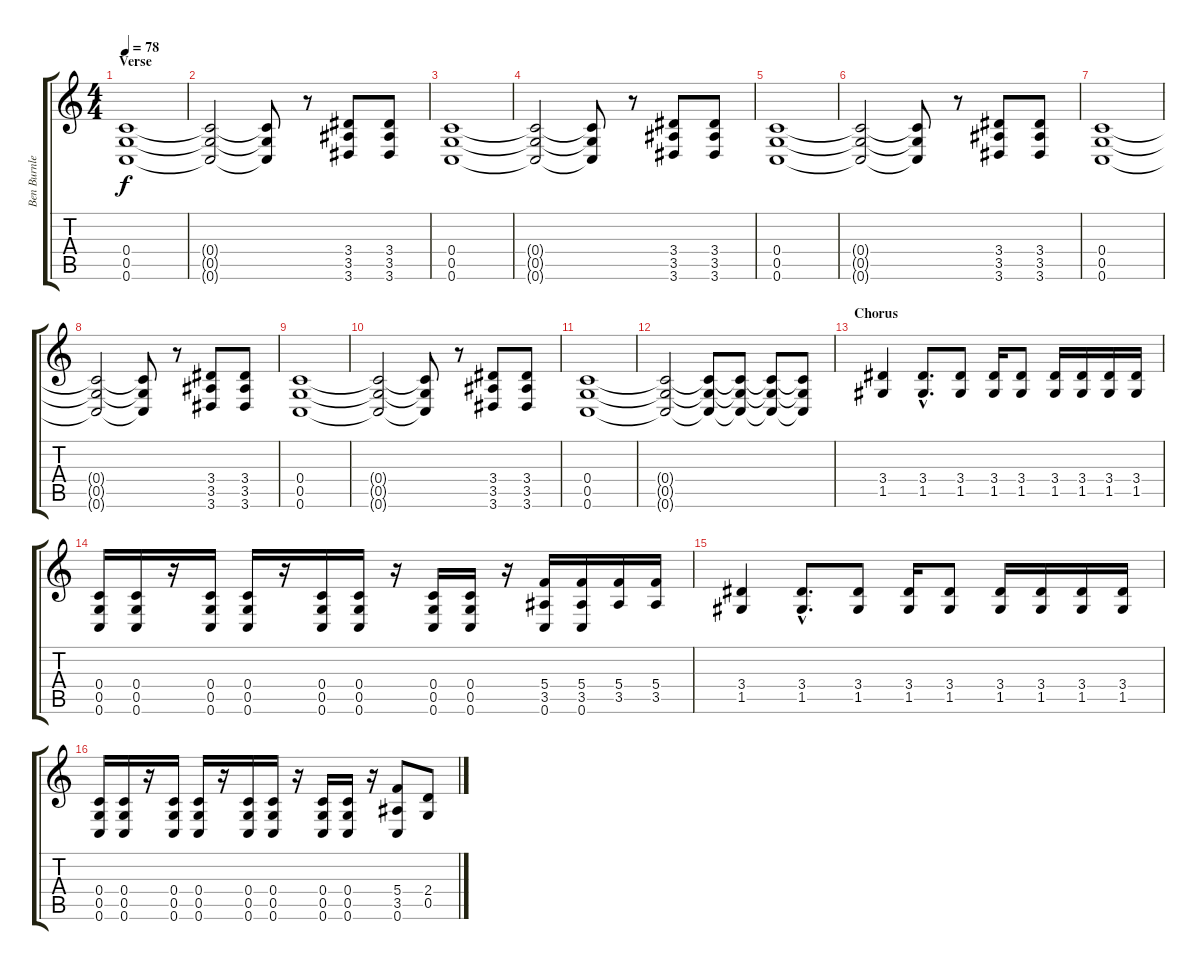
\track ("Ben Burnley (guitar)" "Ben Burnle") {instrument electricguitarjazz}
\staff {score tabs}
\tuning (D4 A3 F3 C3 G2 C2) {hide}
\ts (4 4)
\section ("" "Verse")
\tempo 78
\clef g2
\ks c
(0.4 0.5 0.6).1{dy f volume 0} |
(0.4{t} 0.5{t} 0.6{t}).2 (0.4{t} 0.5{t} 0.6{t}).8 r.8{volume 11} (3.4 3.5 3.6).8 (3.4 3.5 3.6).8 |
(0.4 0.5 0.6).1{volume 0} |
(0.4{t} 0.5{t} 0.6{t}).2 (0.4{t} 0.5{t} 0.6{t}).8 r.8{volume 11} (3.4 3.5 3.6).8 (3.4 3.5 3.6).8 |
(0.4 0.5 0.6).1{volume 0} |
(0.4{t} 0.5{t} 0.6{t}).2 (0.4{t} 0.5{t} 0.6{t}).8 r.8{volume 11} (3.4 3.5 3.6).8 (3.4 3.5 3.6).8 |
(0.4 0.5 0.6).1{volume 0} |
(0.4{t} 0.5{t} 0.6{t}).2 (0.4{t} 0.5{t} 0.6{t}).8 r.8{volume 11} (3.4 3.5 3.6).8 (3.4 3.5 3.6).8 |
(0.4 0.5 0.6).1{volume 0} |
(0.4{t} 0.5{t} 0.6{t}).2 (0.4{t} 0.5{t} 0.6{t}).8 r.8{volume 11} (3.4 3.5 3.6).8 (3.4 3.5 3.6).8 |
(0.4 0.5 0.6).1 |
(0.4{t} 0.5{t} 0.6{t}).2 (0.4{t} 0.5{t} 0.6{t}).8 (0.4{t} 0.5{t} 0.6{t}).8 (0.4{t} 0.5{t} 0.6{t}).8 (0.4{t} 0.5{t} 0.6{t}).8 |
\section ("" "Chorus")
(3.4 1.5).4 (3.4{hac} 1.5{hac}).8{d} (3.4 1.5).8 (3.4 1.5).16 (3.4 1.5).8 (3.4 1.5).16 (3.4 1.5).16 (3.4 1.5).16 (3.4 1.5).16 |
(0.4 0.5 0.6).16 (0.4 0.5 0.6).16 r.16 (0.4 0.5 0.6).16 (0.4 0.5 0.6).16 r.16 (0.4 0.5 0.6).16 (0.4 0.5 0.6).16 r.16 (0.4 0.5 0.6).16 (0.4 0.5 0.6).16 r.16 (5.4 3.5 0.6).16 (5.4 3.5 0.6).16 (5.4 3.5).16 (5.4 3.5).16 |
(3.4 1.5).4 (3.4{hac} 1.5{hac}).8{d} (3.4 1.5).8 (3.4 1.5).16 (3.4 1.5).8 (3.4 1.5).16 (3.4 1.5).16 (3.4 1.5).16 (3.4 1.5).16 |
(0.4 0.5 0.6).16 (0.4 0.5 0.6).16 r.16 (0.4 0.5 0.6).16 (0.4 0.5 0.6).16 r.16 (0.4 0.5 0.6).16 (0.4 0.5 0.6).16 r.16 (0.4 0.5 0.6).16 (0.4 0.5 0.6).16 r.16 (5.4 3.5 0.6).8 (2.4 0.5).8
